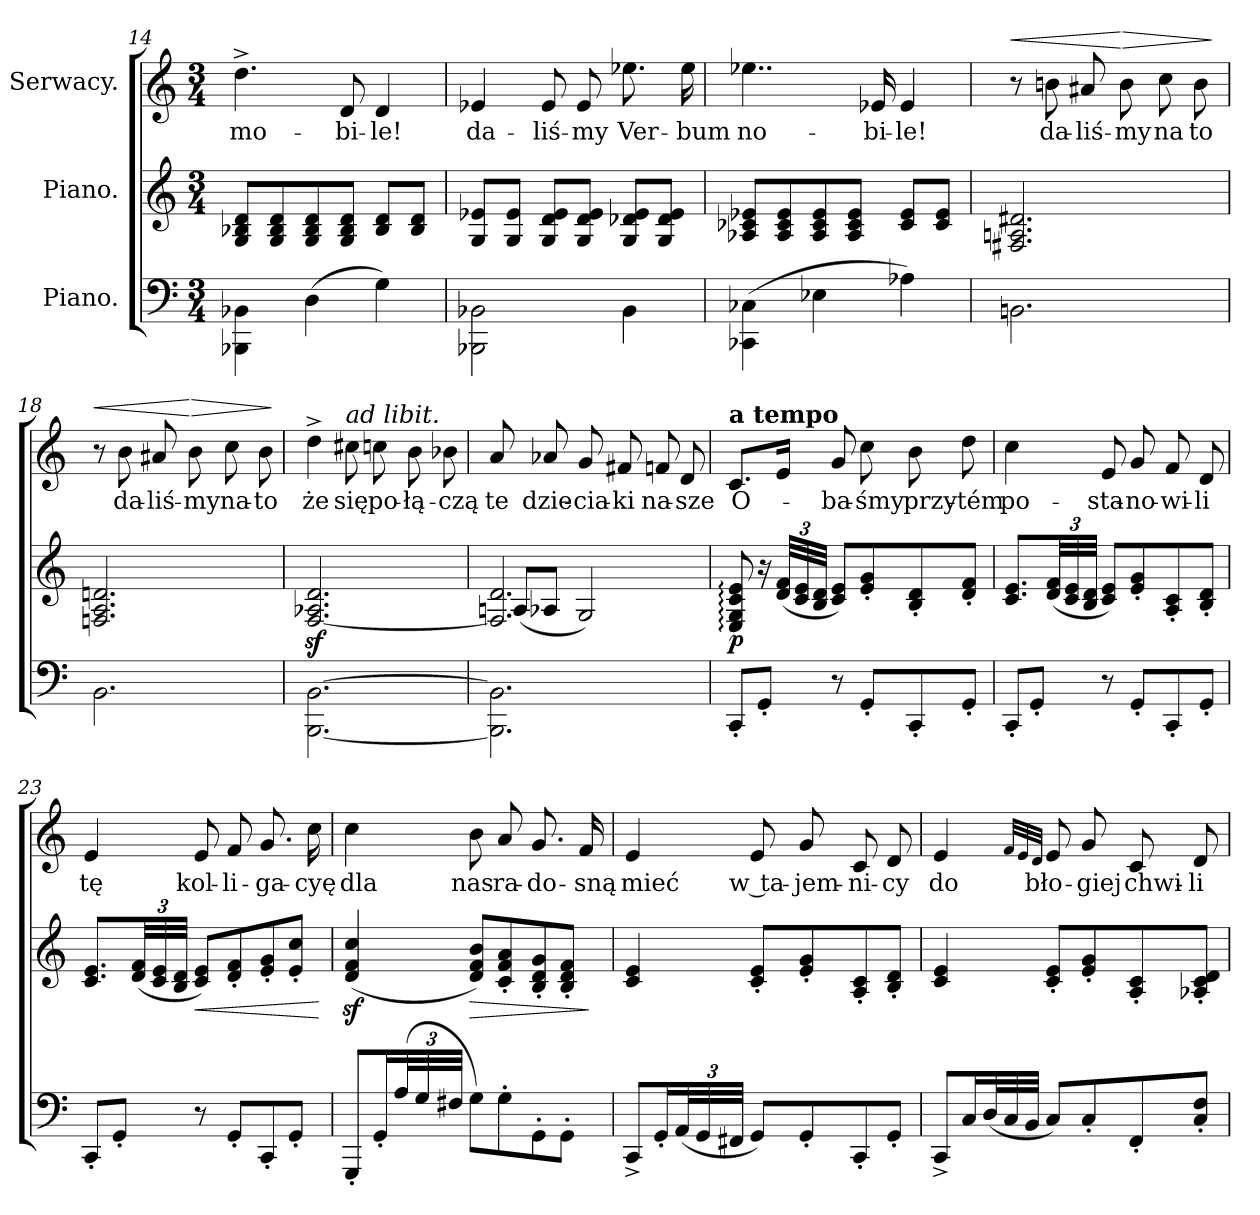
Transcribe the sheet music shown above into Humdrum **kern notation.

**kern	**kern	**dynam	**kern	**text	**dynam
*part3	*part2	*part2	*part1	*part1	*part1
*staff3	*staff2	*staff2	*staff1	*staff1	*staff1
*I"Piano.	*I"Piano.	*	*I"Serwacy.	*	*
*clefF4	*clefG2	*	*clefG2	*	*
*k[]	*k[]	*	*k[]	*	*
*C:	*C:	*	*C:	*	*
*M3/4	*M3/4	*	*M3/4	*	*
=14	=14	=14	=14	=14	=14
4BBB-X\ 4BB-X\	8G/ 8B-X/ 8d/L	.	4.dd^\	mo-	.
.	8G/ 8B-/ 8d/	.	.	.	.
(<4D\	8G/ 8B-/ 8d/	.	.	.	.
.	8G/ 8B-/ 8d/J	.	8d/	-bi-	.
4G\)	8B-/ 8d/L	.	4d/	-le!	.
.	8B-/ 8d/J	.	.	.	.
=15	=15	=15	=15	=15	=15
2BBB-X\ 2BB-X\	8G/ 8e-X/L	.	4e-X/	da-	.
.	8G/ 8e-/J	.	.	.	.
.	8G/ 8d/ 8e-/L	.	8e-/	-liś-	.
.	8G/ 8d/ 8e-/J	.	8e-/	-my	.
4BB-\	8G/ 8d-X/ 8e-/L	.	8.ee-X\	Ver-	.
.	8G/ 8d-/ 8e-/J	.	.	.	.
.	.	.	16ee-\	-bum	.
=16	=16	=16	=16	=16	=16
(<4CC-X\ 4C-X\	8A-X/ 8c-X/ 8e-X/L	.	4..ee-X\	no-	.
.	8A-/ 8c-/ 8e-/	.	.	.	.
4E-X\	8A-/ 8c-/ 8e-/	.	.	.	.
.	8A-/ 8c-/ 8e-/J	.	.	.	.
.	.	.	16e-X/	-bi-	.
4A-X\)	8c-/ 8e-/L	.	4e-/	-le!	.
.	8c-/ 8e-/J	.	.	.	.
=17	=17	=17	=17	=17	=17
!	!	!	!	!	!LO:HP:a
2.BBn\	2.F#X/ 2.An/ 2.d#X/	.	8r	.	<
.	.	.	8bn\	da-	.
.	.	.	8a#X/	-liś-	.
!	!	!	!	!	!LO:HP:n=1:a
.	.	.	8b\	-my	[ >
.	.	.	8cc\	na	.
.	.	.	8b\	to	.
.	.	.	.	.	]
=18	=18	=18	=18	=18	=18
!	!	!	!	!	!LO:HP:a
2.BB\	2.Fn/ 2.A/ 2.dn/	.	8r	.	<
.	.	.	8b\	da-	.
.	.	.	8a#X/	-liś-	.
!	!	!	!	!	!LO:HP:n=1:a
.	.	.	8b\	-my	[ >
.	.	.	8cc\	na-	.
.	.	.	8b\	-to	.
.	.	.	.	.	]
=19	=19	=19	=19	=19	=19
[2.BBB\ [2.BB\	[2.Fz/ 2.A-Xz/ 2.dz/	.	4dd^\	że	.
!	!	!	!LO:TX:a:i:t=ad libit.	!	!
.	.	.	8cc#X\	się	.
.	.	.	8ccn\	po-	.
.	.	.	8b\	-łą-	.
.	.	.	8b-X\	-czą	.
=20	=20	=20	=20	=20	=20
*	*^	*	*	*	*
2.BBB]\ 2.BB]\	(>2.F]/ 2.d/	(8An/L)	.	8a/	te	.
.	.	8A-X/J	.	8a-X/	dzie-	.
.	.	2G/)	.	8g/	-cia-	.
.	.	.	.	8f#X/	-ki	.
.	.	.	.	8fn/	na-	.
.	.	.	.	8d/	-sze	.
*	*v	*v	*	*	*	*
=21	=21	=21	=21	=21	=21
!	!	!	!LO:TX:a:B:t=a tempo	!	!
8CC'/L	8E:/ 8G:/ 8c:/ 8e:/	p	8.c/L	O-	.
8GG'/J	16r	.	.	.	.
.	(48d/ 48f/LLL	.	16e/Jk	.	.
.	48c/ 48e/	.	.	.	.
.	48B/ 48d/JJJ	.	.	.	.
8r	8c/ 8e/L)	.	8g/	-ba-	.
8GG'/L	8e'/ 8g'/	.	8cc\	-śmy	.
8CC'/	8B'/ 8d'/	.	8b\	przy-	.
8GG'/J	8d'/ 8f'/J	.	8dd\	-tém	.
=22	=22	=22	=22	=22	=22
8CC'/L	8.c/ 8.e/L	.	4cc\	po-	.
8GG'/J	.	.	.	.	.
.	(48d/ 48f/LL	.	.	.	.
.	48c/ 48e/	.	.	.	.
.	48B/ 48d/JJJ	.	.	.	.
8r	8c/ 8e/L)	.	8e/	-sta-	.
8GG'/L	8e'/ 8g'/	.	8g/	-no-	.
8CC'/	8A'/ 8c'/	.	8f/	-wi-	.
8GG'/J	8B'/ 8d'/J	.	8d/	-li	.
=23	=23	=23	=23	=23	=23
8CC'/L	8.c/ 8.e/L	.	4e/	tę	.
8GG'/J	.	.	.	.	.
.	(48d/ 48f/LL	.	.	.	.
.	48c/ 48e/	.	.	.	.
.	48B/ 48d/JJJ	.	.	.	.
!	!	!LO:HP:b	!	!	!
8r	8c/ 8e/L)	<	8e/	kol-	.
8GG'/L	8d'/ 8f'/	.	8f/	-li-	.
8CC'/	8e'/ 8g'/	.	8.g/	-ga-	.
8GG'/J	8e'/ 8cc'/J	.	.	.	.
.	.	.	16cc\	-cyę	.
.	.	[	.	.	.
=24	=24	=24	=24	=24	=24
8GGG'/L	(>4dz/ 4fz/ 4ccz/	.	4cc\	dla	.
16GG'/L	.	.	.	.	.
(<48A/L	.	.	.	.	.
48G/	.	.	.	.	.
48F#X/JJJ	.	.	.	.	.
!	!	!LO:HP:b	!	!	!
8G\L)	8d/ 8f/ 8b/L)	>	8b\	nas	.
8G'\	8c'/ 8f'/ 8a'/	.	8a/	ra-	.
8GG'\	8B'/ 8d'/ 8g'/	.	8.g/	-do-	.
8GG'\J	8B'/ 8d'/ 8f'/J	.	.	.	.
.	.	.	16f/	-sną	.
.	.	]	.	.	.
=25	=25	=25	=25	=25	=25
8CC^/L	4c/ 4e/	.	4e/	mieć	.
16GG'/L	.	.	.	.	.
(48AA/L	.	.	.	.	.
48GG/	.	.	.	.	.
48FF#X/JJJ	.	.	.	.	.
8GG/L)	8c'/ 8e'/L	.	8e/	w ta-	.
8GG'/	8e'/ 8g'/	.	8g/	-jem-	.
8CC'/	8A'/ 8c'/	.	8c/	-ni-	.
8GG'/J	8B'/ 8d'/J	.	8d/	-cy	.
=26	=26	=26	=26	=26	=26
8CC^/L	4c/ 4e/	.	4e/	do	.
16C/L	.	.	.	.	.
*Xtuplet	*	*	*	*	*
(48D/L	.	.	.	.	.
48C/	.	.	.	.	.
48BB/JJJ	.	.	.	.	.
.	.	.	32qqf/LLL	.	.
.	.	.	32qqe/	.	.
.	.	.	32qqd/JJJ	.	.
8C/L)	8c'/ 8e'/L	.	8e/	bło-	.
8C'/	8e'/ 8g'/	.	8g/	-giej	.
8FF'/	8A'/ 8c'/	.	8c/	chwi-	.
8C'/ 8F'/J	8A-X'/ 8c'/ 8d'/J	.	8d/	-li	.
=	=	=	=	=	=
*-	*-	*-	*-	*-	*-
